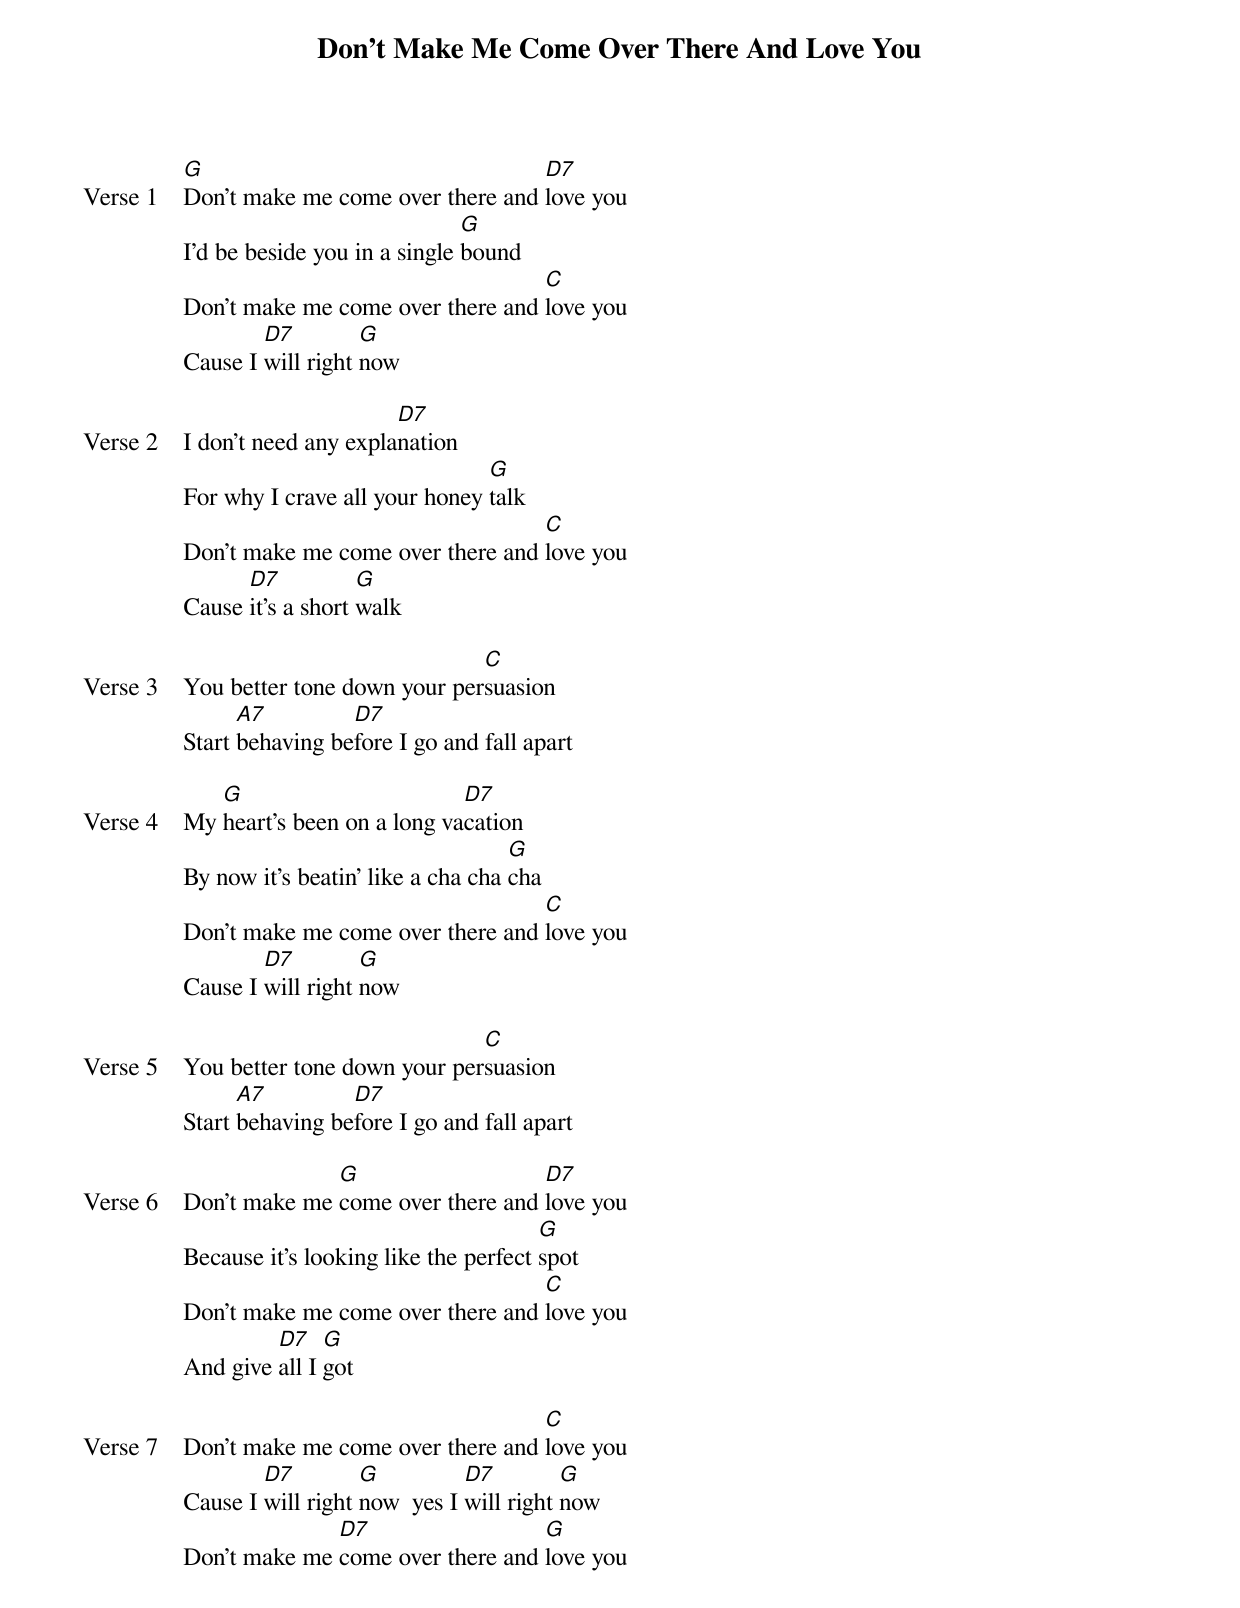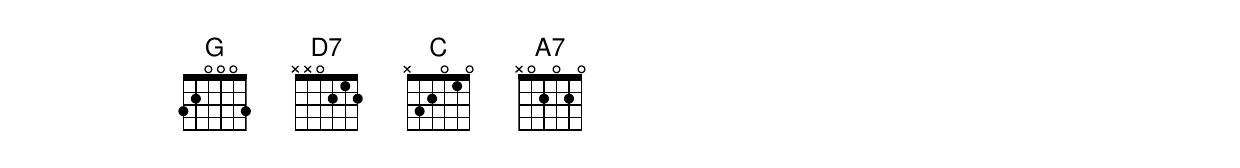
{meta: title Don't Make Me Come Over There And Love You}
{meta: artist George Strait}
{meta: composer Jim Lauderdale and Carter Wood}
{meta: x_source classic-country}
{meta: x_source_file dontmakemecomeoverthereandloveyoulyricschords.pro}
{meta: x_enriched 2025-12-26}

{start_of_verse: Verse 1}
[G]Don't make me come over there and [D7]love you
I'd be beside you in a single [G]bound
Don't make me come over there and [C]love you
Cause I [D7]will right [G]now
{end_of_verse}

{start_of_verse: Verse 2}
I don't need any expla[D7]nation
For why I crave all your honey [G]talk
Don't make me come over there and [C]love you
Cause [D7]it's a short [G]walk
{end_of_verse}

{start_of_verse: Verse 3}
You better tone down your per[C]suasion
Start [A7]behaving be[D7]fore I go and fall apart
{end_of_verse}

{start_of_verse: Verse 4}
My [G]heart's been on a long va[D7]cation
By now it's beatin' like a cha cha [G]cha
Don't make me come over there and [C]love you
Cause I [D7]will right [G]now
{end_of_verse}

{start_of_verse: Verse 5}
You better tone down your per[C]suasion
Start [A7]behaving be[D7]fore I go and fall apart
{end_of_verse}

{start_of_verse: Verse 6}
Don't make me [G]come over there and [D7]love you
Because it's looking like the perfect [G]spot
Don't make me come over there and [C]love you
And give [D7]all I [G]got
{end_of_verse}

{start_of_verse: Verse 7}
Don't make me come over there and [C]love you
Cause I [D7]will right [G]now  yes I [D7]will right [G]now
Don't make me [D7]come over there and [G]love you
{end_of_verse}
